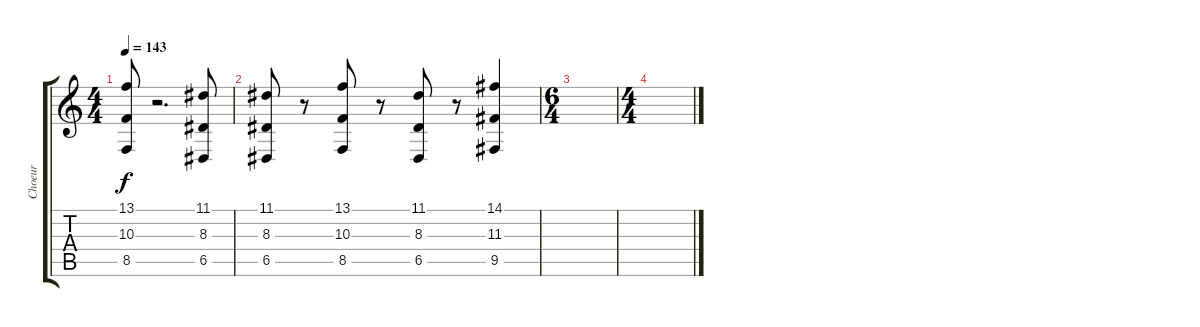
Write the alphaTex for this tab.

\track ("Choeur" "Choeur") {instrument choiraahs}
\staff {score tabs}
\tuning (E4 B3 G3 D3 A2 E2) {hide}
\ts (4 4)
\tempo 143
\clef g2
\ks c
(13.1 10.3 8.5).8{dy f} r.2{d} (11.1 8.3 6.5).8 |
(11.1 8.3 6.5).8 r.8 (13.1 10.3 8.5).8 r.8 (11.1 8.3 6.5).8 r.8 (14.1 11.3 9.5).4 |
\ts (6 4)
|
\ts (4 4)
